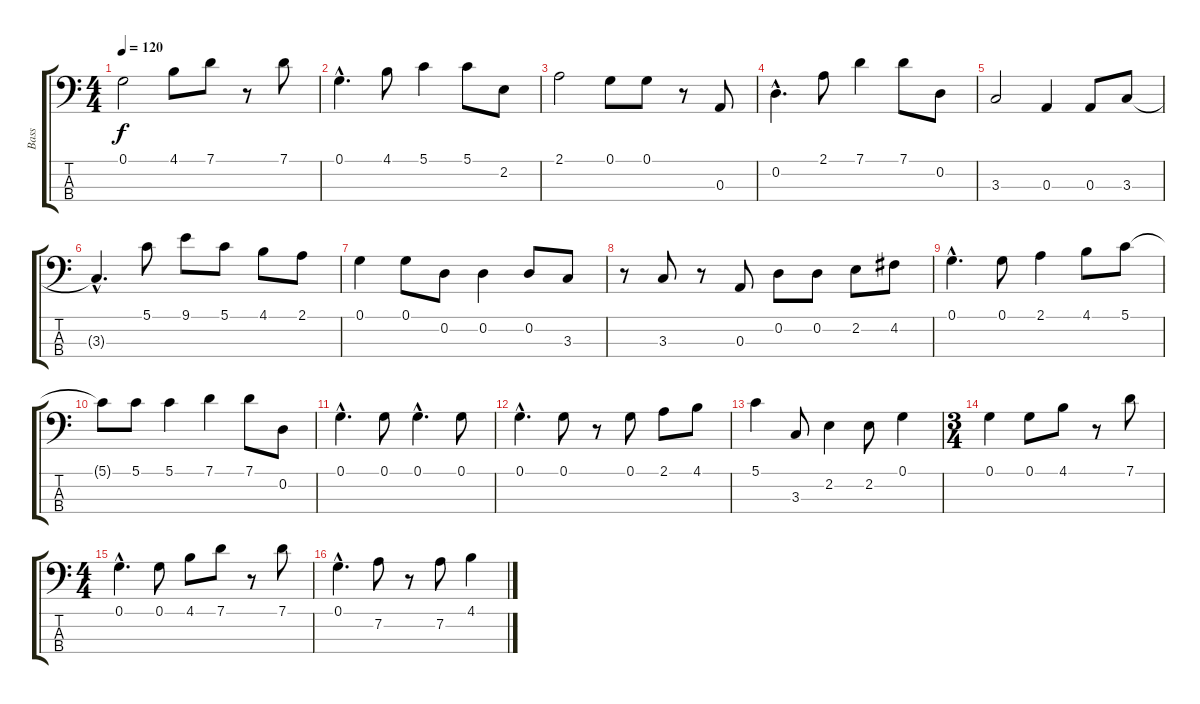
\track ("Bass         " "Bass      ") {instrument electricbassfinger}
\staff {score tabs}
\tuning (G2 D2 A1 E1) {hide}
\ts (4 4)
\tempo 120
\clef f4
\ks c
0.1.2{dy f} 4.1.8 7.1.8 r.8 7.1.8 |
0.1{hac}.4{d} 4.1.8 5.1.4 5.1.8 2.2.8 |
2.1.2 0.1.8 0.1.8 r.8 0.3.8 |
0.2{hac}.4{d} 2.1.8 7.1.4 7.1.8 0.2.8 |
3.3.2 0.3.4 0.3.8 3.3.8 |
3.3{hac t}.4{d} 5.1.8 9.1.8 5.1.8 4.1.8 2.1.8 |
0.1.4 0.1.8 0.2.8 0.2.4 0.2.8 3.3.8 |
r.8 3.3.8 r.8 0.3.8 0.2.8 0.2.8 2.2.8 4.2.8 |
0.1{hac}.4{d} 0.1.8 2.1.4 4.1.8 5.1.8 |
5.1{t}.8 5.1.8 5.1.4 7.1.4 7.1.8 0.2.8 |
0.1{hac}.4{d} 0.1.8 0.1{hac}.4{d} 0.1.8 |
0.1{hac}.4{d} 0.1.8 r.8 0.1.8 2.1.8 4.1.8 |
5.1.4 3.3.8 2.2.4 2.2.8 0.1.4 |
\ts (3 4)
0.1.4 0.1.8 4.1.8 r.8 7.1.8 |
\ts (4 4)
0.1{hac}.4{d} 0.1.8 4.1.8 7.1.8 r.8 7.1.8 |
0.1{hac}.4{d} 7.2.8 r.8 7.2.8 4.1.4
